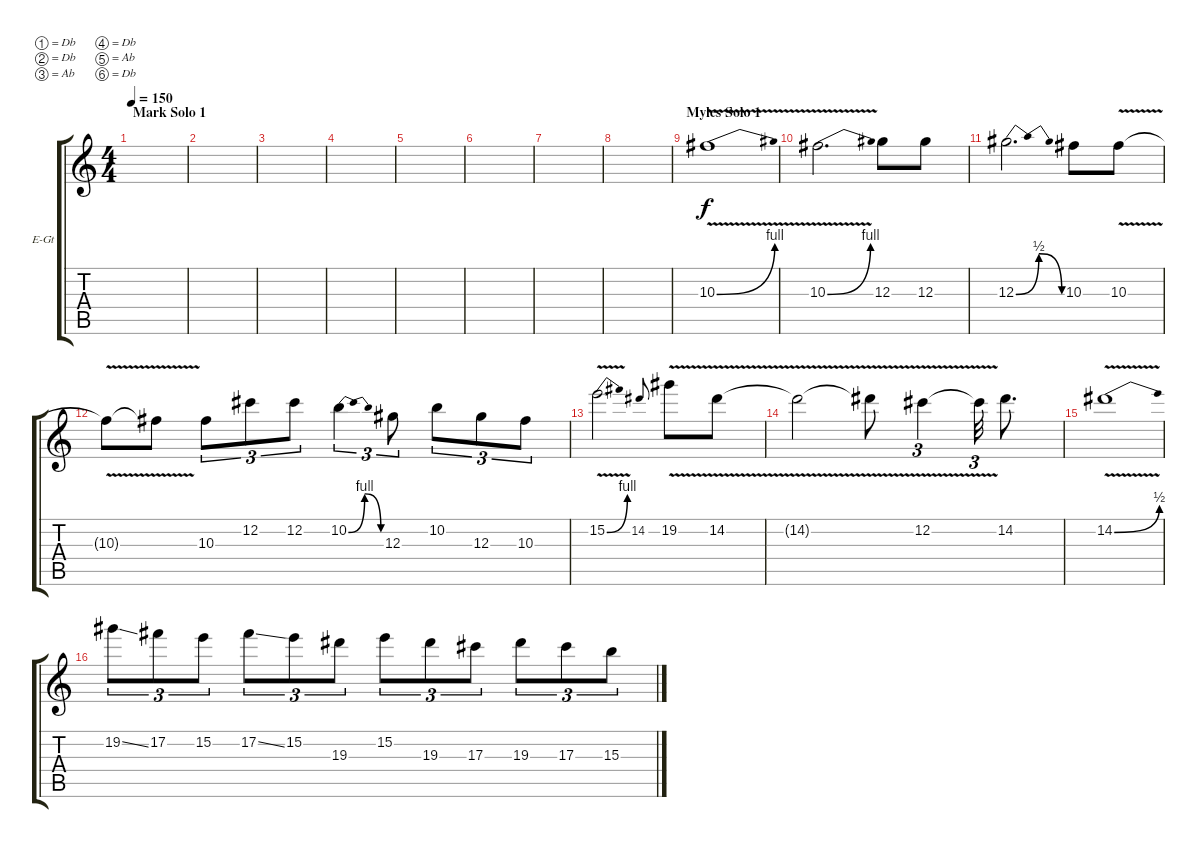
\defaultSystemsLayout 4
\bracketExtendMode groupsimilarinstruments
\firstSystemTrackNameOrientation horizontal
\otherSystemsTrackNameOrientation horizontal
\track ("Myles" "E-Gt") {instrument distortionguitar}
\staff {score tabs}
\tuning (Db4 Db4 Ab3 Db3 Ab2 Db2)
\ts (4 4)
\section ("" "Mark Solo 1")
\tempo 150
\clef g2
\scale
0.487395
\ks c
|
\scale
0.256303 |
\scale
0.256303 |
\scale
0.333333 |
\scale
0.333333 |
\scale
0.333333 |
\scale
0.333333 |
\scale
0.333333 |
\section ("" "Myles Solo 1")
\scale
0.333333 10.3{be (bend 0 0 15 4) v}.1 |
10.3{be (bend 0 0 15 4) v}.2{d} 12.3.8 12.3.8 |
12.3{be (bendrelease 0 0 11.4 2 20.4 2 30 0)}.2{d} 10.3.8 10.3{v}.8 |
10.3{v t}.8 10.3{v t}.8 10.3.8{tu (3 2)} 12.2.8{tu (3 2)} 12.2.8{tu (3 2)} 10.2{be (bendrelease 0 0 10.2 4 20.4 4 30 0)}.4{tu (3 2)} 12.3.8{tu (3 2)} 10.2.8{tu (3 2)} 12.3.8{tu (3 2)} 10.3.8{tu (3 2)} |
15.2{be (bend 0 0 15 4) v}.2{d} 14.2.8{gr onbeat} 19.2{v}.8 14.2{v}.8 |
14.2{v t}.2 14.2{v t}.8 12.2{v}.4{tu (3 2)} 12.2{v t}.32{tu (3 2)} 14.2.8{d} |
14.2{be (bend 0 0 24 2) v}.1 |
19.2{ss}.8{tu (3 2)} 17.2.8{tu (3 2)} 15.2.8{tu (3 2)} 17.2{ss}.8{tu (3 2)} 15.2.8{tu (3 2)} 19.3.8{tu (3 2)} 15.2.8{tu (3 2)} 19.3.8{tu (3 2)} 17.3.8{tu (3 2)} 19.3.8{tu (3 2)} 17.3.8{tu (3 2)} 15.3.8{tu (3 2)}
